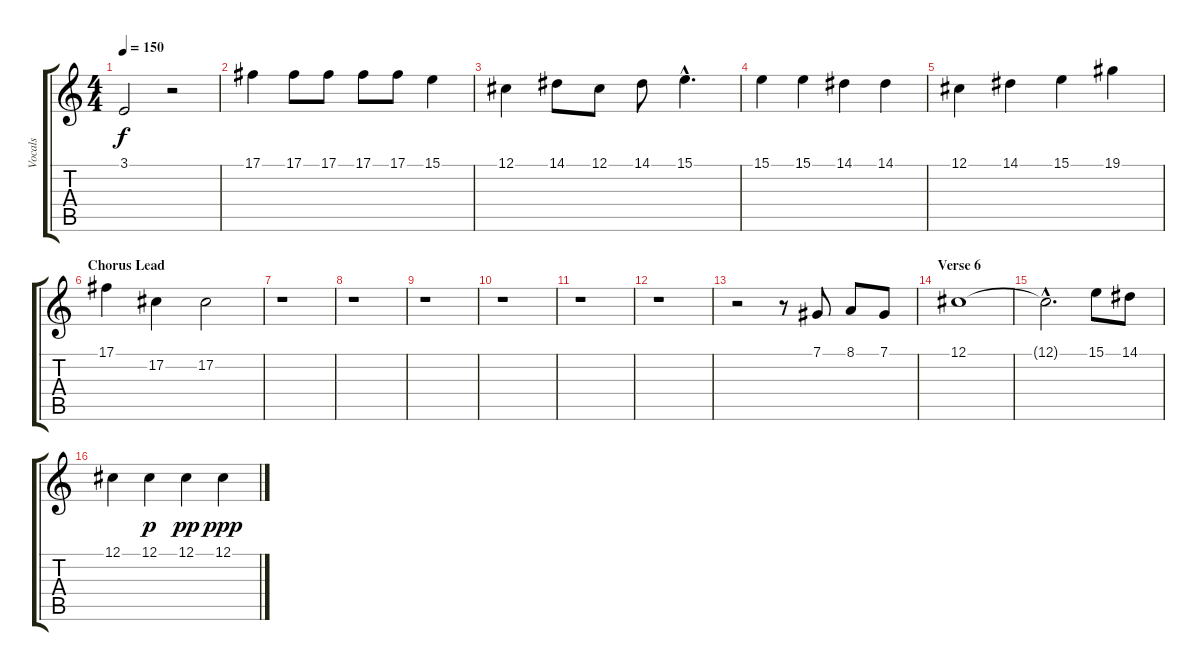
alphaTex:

\track ("Vocals" "Vocals") {instrument lead1square}
\staff {score tabs}
\tuning (Db4 Ab3 E3 B2 Gb2 Db2) {hide}
\ts (4 4)
\tempo 150
\clef g2
\ks c
3.1.2{dy f} r.2 |
17.1.4 17.1.8 17.1.8 17.1.8 17.1.8 15.1.4 |
12.1.4 14.1.8 12.1.8 14.1.8 15.1{hac}.4{d} |
15.1.4 15.1.4 14.1.4 14.1.4 |
12.1.4 14.1.4 15.1.4 19.1.4 |
\section ("" "Chorus Lead")
17.1.4 17.2.4 17.2.2 |
r.1 |
r.1 |
r.1 |
r.1 |
r.1 |
r.1 |
r.2 r.8 7.1.8 8.1.8 7.1.8 |
\section ("" "Verse 6")
12.1.1 |
12.1{hac t}.2{d} 15.1.8 14.1.8 |
12.1.4 12.1.4{dy p} 12.1.4{dy pp} 12.1.4{dy ppp}
